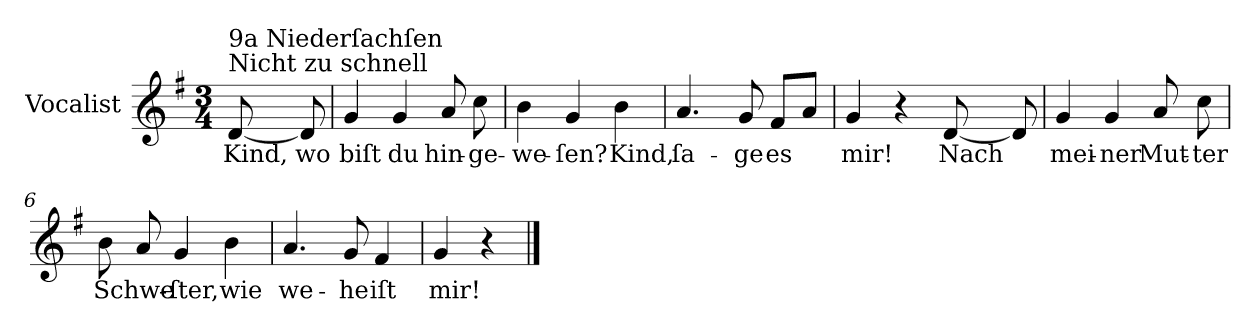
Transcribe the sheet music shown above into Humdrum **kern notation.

**kern	**text
*part1	*part1
*staff1	*staff1
*I"Vocalist	*
*k[f#]	*
*G:	*
*M3/4	*
=	=
!LO:TX:a:t=Nicht zu schnell	!
!LO:TX:a:t=9a Niederſachſen	!
[8d	Kind,
8d]	wo
=1	=1
4g	biſt
4g	du
8a	hin-
8cc	-ge-
=2	=2
4b	-we-
4g	-ſen?
4b	Kind,
=3	=3
4.a	ſa-
8g	-ge
8f#L	es
8aJ	.
=4	=4
4g	mir!
4r	.
[8d	Nach
8d]	.
=5	=5
4g	mei-
4g	-ner
8a	Mut-
8cc	-ter
=6	=6
8b	Schwe-
8a	.
4g	-ſter,
4b	wie
=7	=7
4.a	we-
8g	-he
4f#	iſt
=8	=8
4g	mir!
4r	.
==	==
*-	*-
